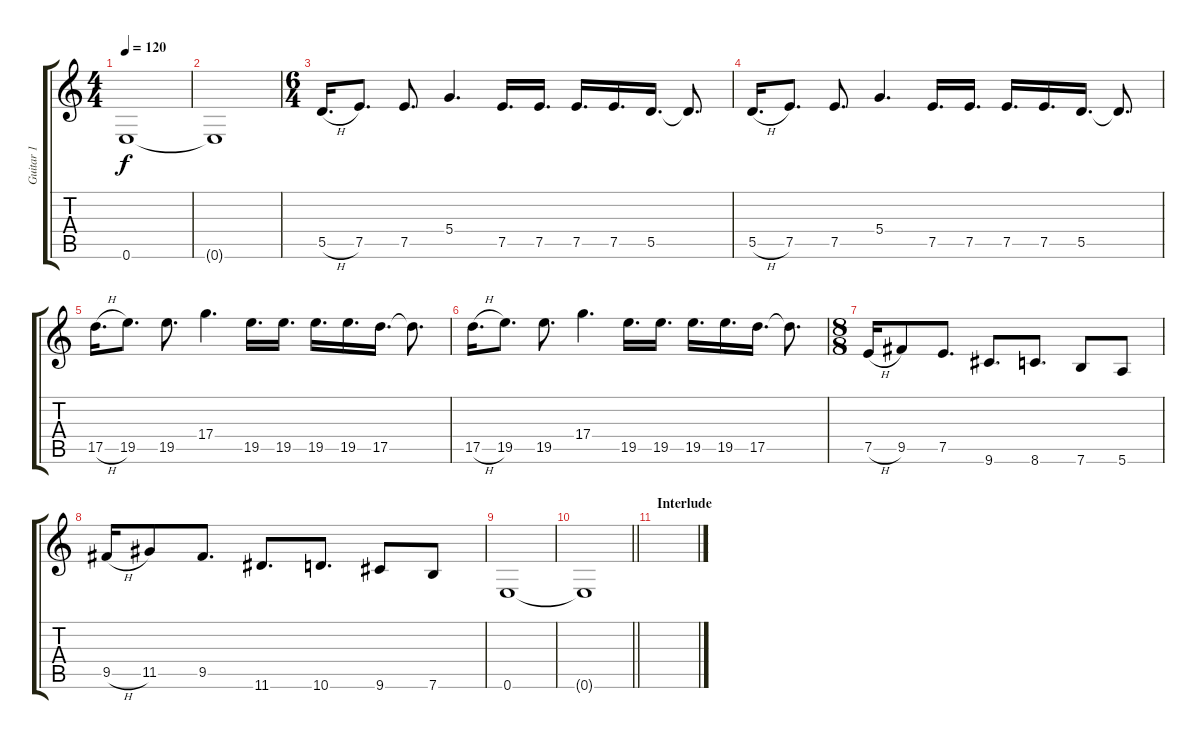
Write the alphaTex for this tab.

\track ("Guitar 1" "Guitar 1") {instrument distortionguitar}
\staff {score tabs}
\tuning (E4 B3 G3 D3 A2 E2) {hide}
\ts (4 4)
\tempo 120
\clef g2
\ks c
0.6.1{dy f} |
0.6{t}.1 |
\ts (6 4)
5.5{h}.16{d} 7.5.8{d} 7.5.8{d} 5.4.4{d} 7.5.16{d} 7.5.16{d} 7.5.16{d} 7.5.16{d} 5.5.16{d} 5.5{t}.8{d} |
5.5{h}.16{d} 7.5.8{d} 7.5.8{d} 5.4.4{d} 7.5.16{d} 7.5.16{d} 7.5.16{d} 7.5.16{d} 5.5.16{d} 5.5{t}.8{d} |
17.5{h}.16{d} 19.5.8{d} 19.5.8{d} 17.4.4{d} 19.5.16{d} 19.5.16{d} 19.5.16{d} 19.5.16{d} 17.5.16{d} 17.5{t}.8{d} |
17.5{h}.16{d} 19.5.8{d} 19.5.8{d} 17.4.4{d} 19.5.16{d} 19.5.16{d} 19.5.16{d} 19.5.16{d} 17.5.16{d} 17.5{t}.8{d} |
\ts (8 8)
7.5{h}.16 9.5.8 7.5.8{d} 9.6.8{d} 8.6.8{d} 7.6.8 5.6.8 |
9.5{h}.16 11.5.8 9.5.8{d} 11.6.8{d} 10.6.8{d} 9.6.8 7.6.8 |
0.6.1 |
\barLineRight lightlight
0.6{t}.1 |
\section ("" "Interlude")
